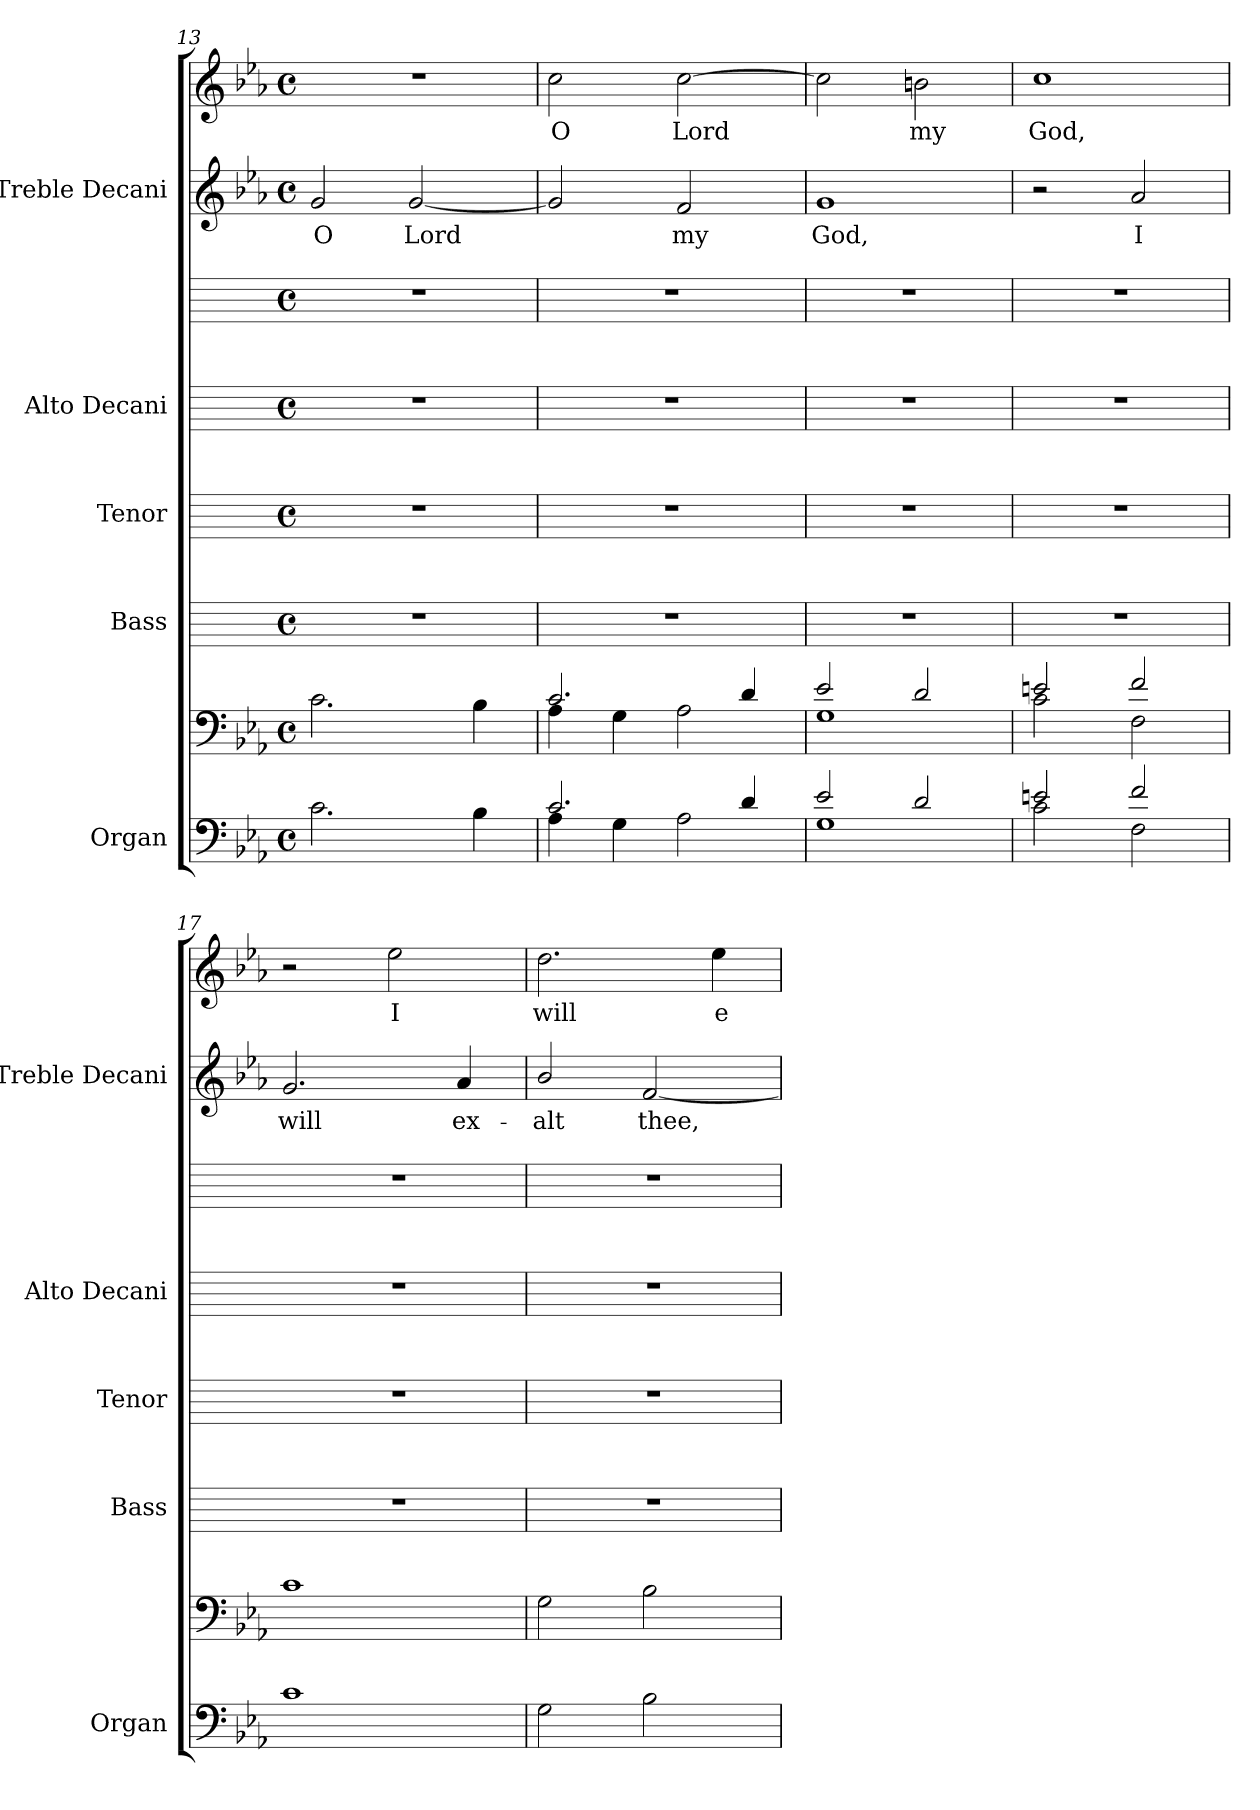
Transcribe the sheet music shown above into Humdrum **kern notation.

**kern	**kern	**kern	**kern	**kern	**kern	**kern	**text	**kern	**text
*part5	*part5	*part4	*part3	*part2	*part2	*part1	*part1	*part1	*part1
*staff8	*staff7	*staff6	*staff5	*staff4	*staff3	*staff2	*staff2	*staff1	*staff1
*I"Organ	*	*I"Bass	*I"Tenor	*I"Alto Decani	*	*I"Treble Decani	*	*	*
*I'Organ	*	*I'Bass	*I'Tenor	*I'Alto Decani	*	*I'Treble Decani	*	*	*
!!LO:LB:g=z
*clefF4	*clefF4	*	*	*	*	*clefG2	*	*clefG2	*
*k[b-e-a-]	*k[b-e-a-]	*	*	*	*	*k[b-e-a-]	*	*k[b-e-a-]	*
*E-:	*E-:	*	*	*	*	*E-:	*	*E-:	*
*M4/4	*M4/4	*M4/4	*M4/4	*M4/4	*M4/4	*M4/4	*	*M4/4	*
*met(c)	*met(c)	*met(c)	*met(c)	*met(c)	*met(c)	*met(c)	*	*met(c)	*
=13	=13	=13	=13	=13	=13	=13	=13	=13	=13
*^	*^	*	*	*	*	*	*	*	*
!	!	!	!	!	!	!	!	!	!LO:LY:b	!	!
1ryy	2.c\	1ryy	2.c\	1r	1r	1r	1r	2g	O	1r	.
!	!	!	!	!	!	!	!	!	!LO:LY:b	!	!
.	.	.	.	.	.	.	.	[2g	Lord	.	.
.	4B-\	.	4B-\	.	.	.	.	.	.	.	.
=14	=14	=14	=14	=14	=14	=14	=14	=14	=14	=14	=14
!	!	!	!	!	!	!	!	!	!	!	!LO:LY:b
2.c/	4A-\	2.c/	4A-\	1r	1r	1r	1r	2g]	.	2cc	O
.	4G\	.	4G\	.	.	.	.	.	.	.	.
!	!	!	!	!	!	!	!	!	!LO:LY:b	!	!LO:LY:b
.	2A-\	.	2A-\	.	.	.	.	2f	my	[2cc	Lord
4d/	.	4d/	.	.	.	.	.	.	.	.	.
=15	=15	=15	=15	=15	=15	=15	=15	=15	=15	=15	=15
!	!	!	!	!	!	!	!	!	!LO:LY:b	!	!
2e-/	1G\	2e-/	1G\	1r	1r	1r	1r	1g	God,	2cc]	.
!	!	!	!	!	!	!	!	!	!	!	!LO:LY:b
2d/	.	2d/	.	.	.	.	.	.	.	2bn	my
=16	=16	=16	=16	=16	=16	=16	=16	=16	=16	=16	=16
!	!	!	!	!	!	!	!	!	!	!	!LO:LY:b
2en/	2c\	2en/	2c\	1r	1r	1r	1r	2r	.	1cc	God,
!	!	!	!	!	!	!	!	!	!LO:LY:b	!	!
2f/	2F\	2f/	2F\	.	.	.	.	2a-	I	.	.
=17	=17	=17	=17	=17	=17	=17	=17	=17	=17	=17	=17
!	!	!	!	!	!	!	!	!	!LO:LY:b	!	!
1ryy	1c\	1ryy	1c\	1r	1r	1r	1r	2.g	will	2r	.
!	!	!	!	!	!	!	!	!	!	!	!LO:LY:b
.	.	.	.	.	.	.	.	.	.	2ee-	I
!	!	!	!	!	!	!	!	!	!LO:LY:b	!	!
.	.	.	.	.	.	.	.	4a-	ex-	.	.
=18	=18	=18	=18	=18	=18	=18	=18	=18	=18	=18	=18
!	!	!	!	!	!	!	!	!	!LO:LY:b	!	!LO:LY:b
1ryy	2G\	1ryy	2G\	1r	1r	1r	1r	2b-/	-alt	2.dd	-will
!	!	!	!	!	!	!	!	!	!LO:LY:b	!	!
.	2B-\	.	2B-\	.	.	.	.	[2f	thee,	.	.
!	!	!	!	!	!	!	!	!	!	!	!LO:LY:b
.	.	.	.	.	.	.	.	.	.	4ee-	e-
*v	*v	*	*	*	*	*	*	*	*	*	*
*	*v	*v	*	*	*	*	*	*	*	*
=	=	=	=	=	=	=	=	=	=
*-	*-	*-	*-	*-	*-	*-	*-	*-	*-
